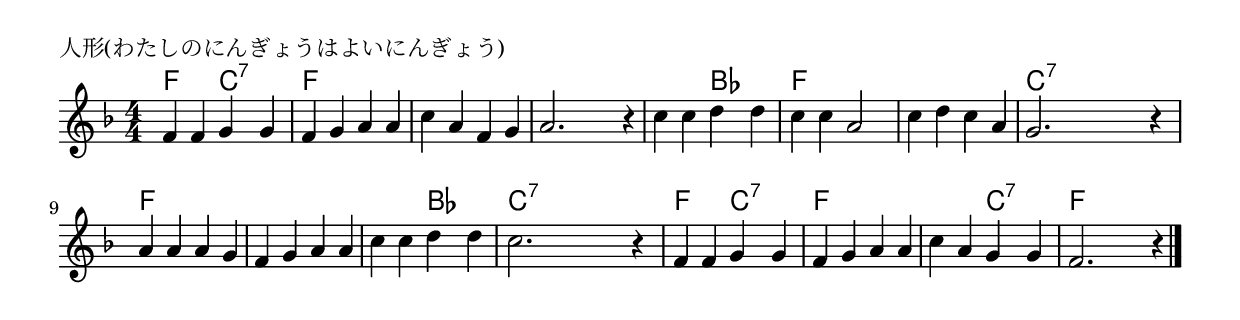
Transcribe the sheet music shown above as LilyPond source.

\version "2.18.2"

% 人形(わたしのにんぎょうはよいにんぎょう)
% \index{にんぎょう@人形(わたしのにんぎょうはよいにんぎょう)}

\header {
piece = "人形(わたしのにんぎょうはよいにんぎょう)"
}

melody =
\relative c' {
\key f \major
\time 4/4
\set Score.tempoHideNote = ##t
\tempo 4=100
\numericTimeSignature

f f g g |
f g a a |
c a f g |
a2. r4 |
c c d d |
c c a2 |
c4 d c a |
g2. r4 |
a a a g |
f g a a |
c c d d |
c2. r4 |
f, f g g |
f g a a |
c a g g |
f2. r4 |




\bar "|."
}
\score {
<<
\chords {
\set noChordSymbol = ""
\set chordChanges=##t
%
f4 f c:7 c:7 f f f f f f f f f f f f
f f bes bes f f f f f f f f c:7 c:7 c:7 c:7
f f f f f f f f f f bes bes c:7 c:7 c:7 c:7
f f c:7 c:7 f f f f f f c:7 c:7 f f f f



}
\new Staff {\melody}
>>
\layout {
line-width = #190
indent = 0\mm
}
\midi {}
}